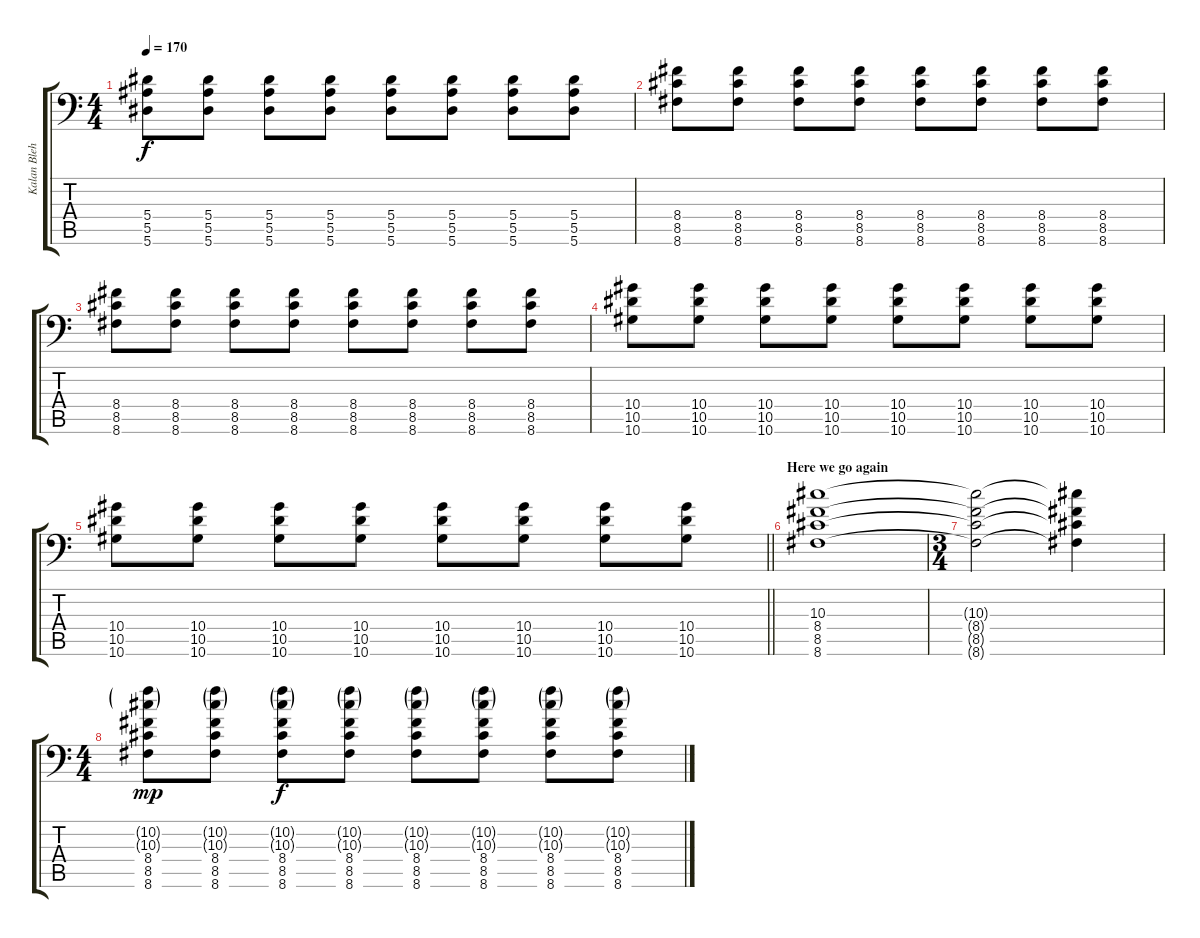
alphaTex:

\track ("Kalan Blehm - Rhythm" "Kalan Bleh") {instrument distortionguitar}
\staff {score tabs}
\tuning (C4 G3 Eb3 Bb2 F2 Bb1) {hide}
\ts (4 4)
\tempo 170
\clef f4
\ks c
(5.4 5.5 5.6).8{dy f} (5.4 5.5 5.6).8 (5.4 5.5 5.6).8 (5.4 5.5 5.6).8 (5.4 5.5 5.6).8 (5.4 5.5 5.6).8 (5.4 5.5 5.6).8 (5.4 5.5 5.6).8 |
(8.4 8.5 8.6).8 (8.4 8.5 8.6).8 (8.4 8.5 8.6).8 (8.4 8.5 8.6).8 (8.4 8.5 8.6).8 (8.4 8.5 8.6).8 (8.4 8.5 8.6).8 (8.4 8.5 8.6).8 |
(8.4 8.5 8.6).8 (8.4 8.5 8.6).8 (8.4 8.5 8.6).8 (8.4 8.5 8.6).8 (8.4 8.5 8.6).8 (8.4 8.5 8.6).8 (8.4 8.5 8.6).8 (8.4 8.5 8.6).8 |
(10.4 10.5 10.6).8 (10.4 10.5 10.6).8 (10.4 10.5 10.6).8 (10.4 10.5 10.6).8 (10.4 10.5 10.6).8 (10.4 10.5 10.6).8 (10.4 10.5 10.6).8 (10.4 10.5 10.6).8 |
\barLineRight lightlight
(10.4 10.5 10.6).8 (10.4 10.5 10.6).8 (10.4 10.5 10.6).8 (10.4 10.5 10.6).8 (10.4 10.5 10.6).8 (10.4 10.5 10.6).8 (10.4 10.5 10.6).8 (10.4 10.5 10.6).8 |
\section ("" "Here we go again")
(10.3 8.4 8.5 8.6).1 |
\ts (3 4)
(10.3{t} 8.4{t} 8.5{t} 8.6{t}).2 (10.3{t} 8.4{t} 8.5{t} 8.6{t}).4 |
\ts (4 4)
(10.2{g} 10.3{g} 8.4 8.5 8.6).8{dy mp} (10.2{g} 10.3{g} 8.4 8.5 8.6).8 (10.2{g} 10.3{g} 8.4 8.5 8.6).8{dy f} (10.2{g} 10.3{g} 8.4 8.5 8.6).8 (10.2{g} 10.3{g} 8.4 8.5 8.6).8 (10.2{g} 10.3{g} 8.4 8.5 8.6).8 (10.2{g} 10.3{g} 8.4 8.5 8.6).8 (10.2{g} 10.3{g} 8.4 8.5 8.6).8
